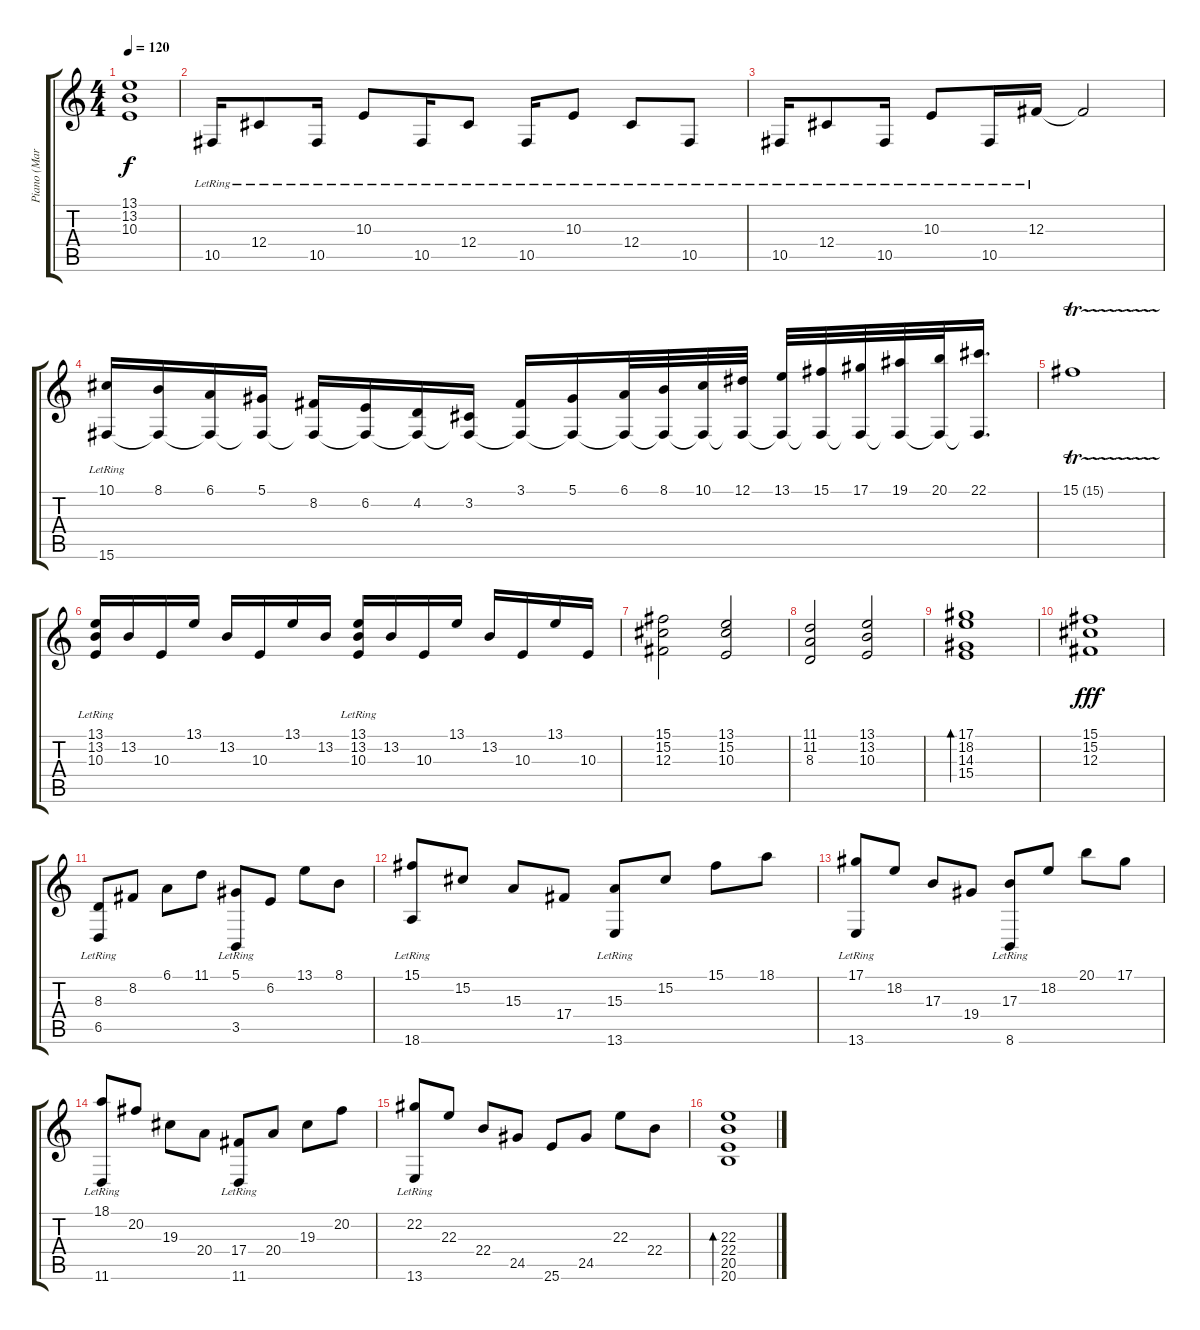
\track ("Piano (Marc-Antoine Fortin)" "Piano (Mar") {instrument acousticgrandpiano}
\staff {score tabs}
\tuning (Eb4 Bb3 Gb3 Db3 Ab2 Eb2) {hide}
\ts (4 4)
\tempo 120
\clef g2
\ks c
(13.1 13.2 10.3).1{dy f} |
10.5{lr}.16 12.4{lr}.8 10.5{lr}.16 10.3{lr}.8 10.5{lr}.16 12.4{lr}.8 10.5{lr}.16 10.3{lr}.8 12.4{lr}.8 10.5{lr}.8 |
10.5{lr}.16 12.4{lr}.8 10.5{lr}.16 10.3{lr}.8 10.5{lr}.16 12.3{lr}.16 12.3{t}.2 |
(10.1 15.6{lr}).16 (8.1 15.6{t}).16 (6.1 15.6{t}).16 (5.1 15.6{t}).16 (8.2 15.6{t}).16 (6.2 15.6{t}).16 (4.2 15.6{t}).16 (3.2 15.6{t}).16 (3.1 15.6{t}).16 (5.1 15.6{t}).16 (6.1 15.6{t}).32 (8.1 15.6{t}).32 (10.1 15.6{t}).32 (12.1 15.6{t}).32 (13.1 15.6{t}).32 (15.1 15.6{t}).32 (17.1 15.6{t}).32 (19.1 15.6{t}).32 (20.1 15.6{t}).32 (22.1 15.6{t}).16{d} |
15.1{tr (15 16)}.1 |
(13.1{lr} 13.2{lr} 10.3{lr}).16 13.2.16 10.3.16 13.1.16 13.2.16 10.3.16 13.1.16 13.2.16 (13.1{lr} 13.2{lr} 10.3{lr}).16 13.2.16 10.3.16 13.1.16 13.2.16 10.3.16 13.1.16 10.3.16 |
(15.1 15.2 12.3).2 (13.1 15.2 10.3).2 |
(11.1 11.2 8.3).2 (13.1 13.2 10.3).2 |
(17.1 18.2 14.3 15.4).1{bd 240} |
(15.1 15.2 12.3).1{dy fff} |
(8.3 6.5{lr}).8 8.2.8 6.1.8 11.1.8 (5.1 3.5{lr}).8 6.2.8 13.1.8 8.1.8 |
(15.1 18.6{lr}).8 15.2.8 15.3.8 17.4.8 (15.3 13.6{lr}).8 15.2.8 15.1.8 18.1.8 |
(17.1 13.6{lr}).8 18.2.8 17.3.8 19.4.8 (17.3 8.6{lr}).8 18.2.8 20.1.8 17.1.8 |
(18.1 11.6{lr}).8 20.2.8 19.3.8 20.4.8 (17.4 11.6{lr}).8 20.4.8 19.3.8 20.2.8 |
(22.2 13.6{lr}).8 22.3.8 22.4.8 24.5.8 25.6.8 24.5.8 22.3.8 22.4.8 |
(22.3 22.4 20.5 20.6).1{bd 480}
